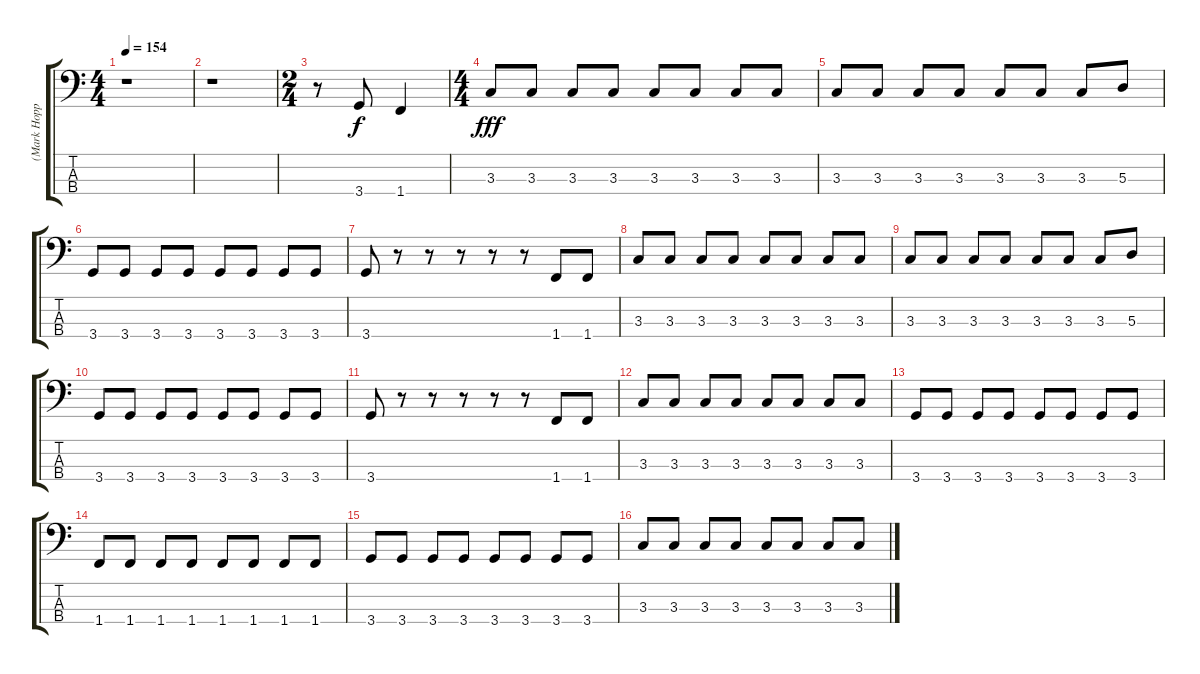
\track ("(Mark Hoppus) Bass" "(Mark Hopp") {instrument electricbasspick}
\staff {score tabs}
\tuning (G2 D2 A1 E1) {hide}
\ts (4 4)
\tempo 154
\clef f4
\ks c
r.1{dy f instrument electricbasspick} |
r.1 |
\ts (2 4)
r.8 3.4.8 1.4.4 |
\ts (4 4)
3.3.8{dy fff} 3.3.8 3.3.8 3.3.8 3.3.8 3.3.8 3.3.8 3.3.8 |
3.3.8 3.3.8 3.3.8 3.3.8 3.3.8 3.3.8 3.3.8 5.3.8 |
3.4.8 3.4.8 3.4.8 3.4.8 3.4.8 3.4.8 3.4.8 3.4.8 |
3.4.8 r.8 r.8 r.8 r.8 r.8 1.4.8 1.4.8 |
3.3.8 3.3.8 3.3.8 3.3.8 3.3.8 3.3.8 3.3.8 3.3.8 |
3.3.8 3.3.8 3.3.8 3.3.8 3.3.8 3.3.8 3.3.8 5.3.8 |
3.4.8 3.4.8 3.4.8 3.4.8 3.4.8 3.4.8 3.4.8 3.4.8 |
3.4.8 r.8 r.8 r.8 r.8 r.8 1.4.8 1.4.8 |
3.3.8 3.3.8 3.3.8 3.3.8 3.3.8 3.3.8 3.3.8 3.3.8 |
3.4.8 3.4.8 3.4.8 3.4.8 3.4.8 3.4.8 3.4.8 3.4.8 |
1.4.8 1.4.8 1.4.8 1.4.8 1.4.8 1.4.8 1.4.8 1.4.8 |
3.4.8 3.4.8 3.4.8 3.4.8 3.4.8 3.4.8 3.4.8 3.4.8 |
3.3.8 3.3.8 3.3.8 3.3.8 3.3.8 3.3.8 3.3.8 3.3.8
